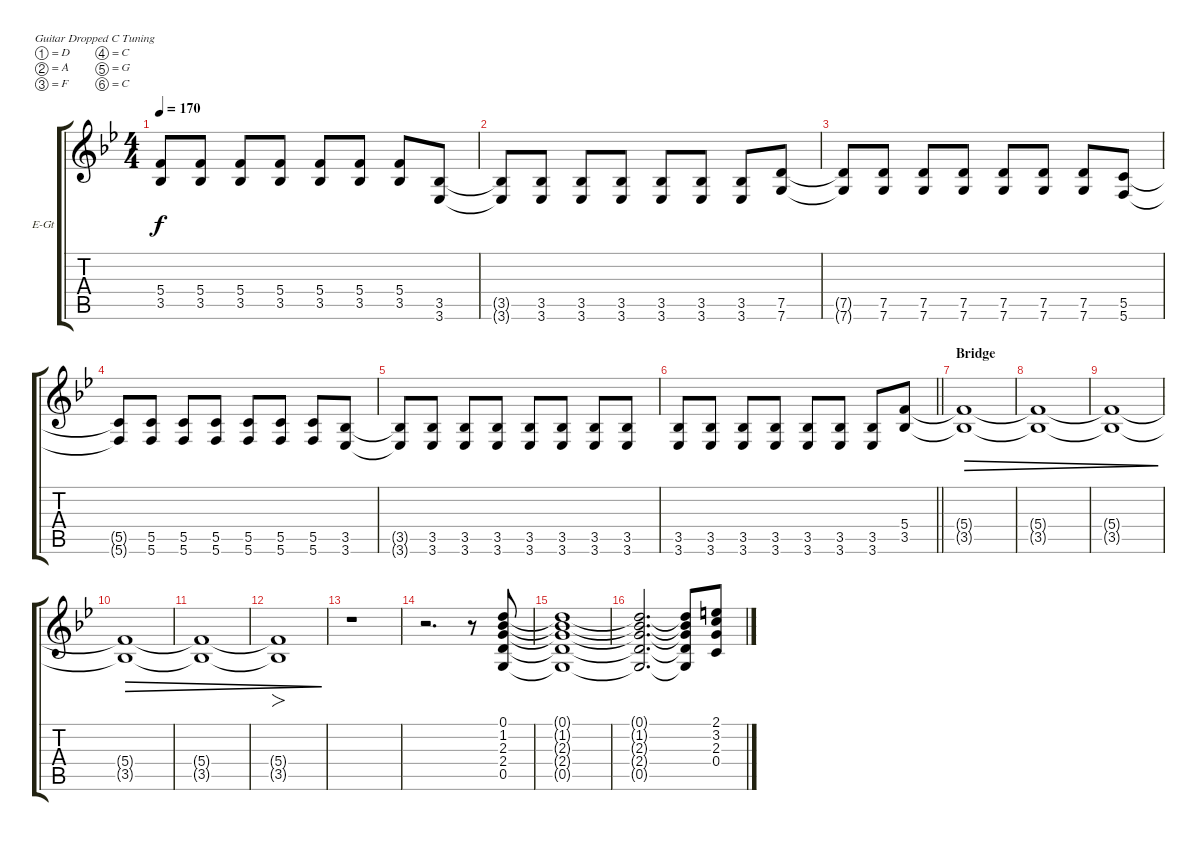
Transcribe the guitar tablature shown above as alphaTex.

\defaultSystemsLayout 4
\bracketExtendMode groupsimilarinstruments
\firstSystemTrackNameOrientation horizontal
\otherSystemsTrackNameOrientation horizontal
\track ("Guitar 1" "E-Gt") {instrument distortionguitar}
\staff {score tabs}
\tuning (D4 A3 F3 C3 G2 C2)
\ts (4 4)
\tempo 170
\clef g2
\ks bb
(3.5{t} 5.4{t}).8{dy f} (3.5 5.4).8 (3.5 5.4).8 (3.5 5.4).8 (3.5 5.4).8 (3.5 5.4).8 (3.5 5.4).8 (3.5 3.6).8 |
(3.5{t} 3.6{t}).8 (3.5 3.6).8 (3.5 3.6).8 (3.5 3.6).8 (3.5 3.6).8 (3.5 3.6).8 (3.5 3.6).8 (7.5 7.6).8 |
(7.5{t} 7.6{t}).8 (7.5 7.6).8 (7.5 7.6).8 (7.5 7.6).8 (7.5 7.6).8 (7.5 7.6).8 (7.5 7.6).8 (5.6 5.5).8 |
(5.6{t} 5.5{t}).8 (5.6 5.5).8 (5.6 5.5).8 (5.6 5.5).8 (5.6 5.5).8 (5.6 5.5).8 (5.6 5.5).8 (3.5 3.6).8 |
(3.5{t} 3.6{t}).8 (3.5 3.6).8 (3.5 3.6).8 (3.5 3.6).8 (3.5 3.6).8 (3.5 3.6).8 (3.5 3.6).8 (3.5 3.6).8 |
\barLineRight lightlight
(3.5 3.6).8 (3.5 3.6).8 (3.5 3.6).8 (3.5 3.6).8 (3.5 3.6).8 (3.5 3.6).8 (3.5 3.6).8 (3.5 5.4).8 |
\section ("" "Bridge")
(3.5{t} 5.4{t}).1{dec} |
(3.5{t} 5.4{t}).1{dec} |
(3.5{t} 5.4{t}).1{dec} |
(3.5{t} 5.4{t}).1{dec} |
(3.5{t} 5.4{t}).1{dec} |
(3.5{t} 5.4{t}).1{fo dec} |
r.1 |
r.2{d} r.8 (0.5 2.4 2.3 1.2 0.1).8 |
(0.5{t} 2.4{t} 2.3{t} 1.2{t} 0.1{t}).1 |
(0.5{t} 2.4{t} 2.3{t} 1.2{t} 0.1{t}).2{d} (0.5{t} 2.4{t} 2.3{t} 1.2{t} 0.1{t}).8 (2.1 3.2 2.3 0.4).8
